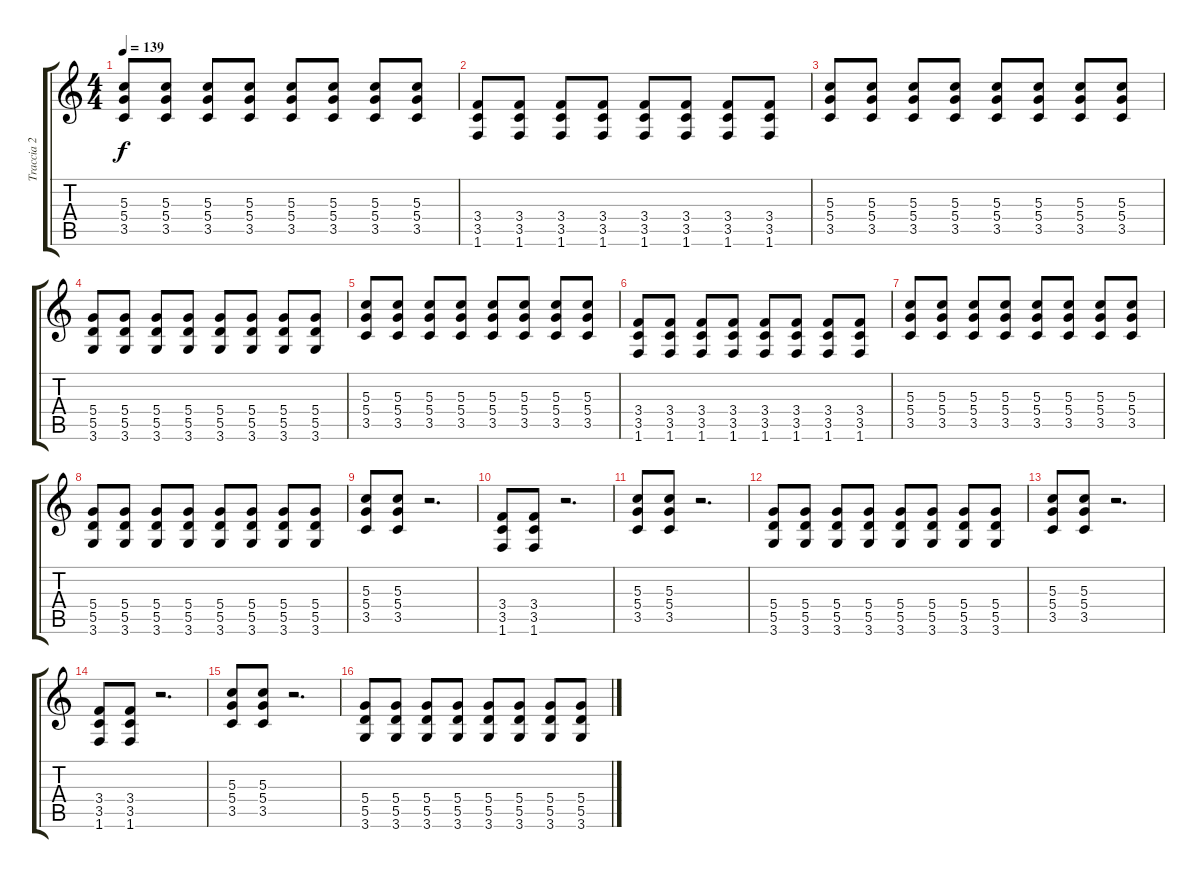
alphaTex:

\track ("Traccia 2" "Traccia 2") {instrument distortionguitar}
\staff {score tabs}
\tuning (E4 B3 G3 D3 A2 E2) {hide}
\ts (4 4)
\tempo 139
\clef g2
\ks c
(5.3 5.4 3.5).8{dy f volume 13 instrument distortionguitar} (5.3 5.4 3.5).8 (5.3 5.4 3.5).8 (5.3 5.4 3.5).8 (5.3 5.4 3.5).8 (5.3 5.4 3.5).8 (5.3 5.4 3.5).8 (5.3 5.4 3.5).8 |
(3.4 3.5 1.6).8 (3.4 3.5 1.6).8 (3.4 3.5 1.6).8 (3.4 3.5 1.6).8 (3.4 3.5 1.6).8 (3.4 3.5 1.6).8 (3.4 3.5 1.6).8 (3.4 3.5 1.6).8 |
(5.3 5.4 3.5).8 (5.3 5.4 3.5).8 (5.3 5.4 3.5).8 (5.3 5.4 3.5).8 (5.3 5.4 3.5).8 (5.3 5.4 3.5).8 (5.3 5.4 3.5).8 (5.3 5.4 3.5).8 |
(5.4 5.5 3.6).8 (5.4 5.5 3.6).8 (5.4 5.5 3.6).8 (5.4 5.5 3.6).8 (5.4 5.5 3.6).8 (5.4 5.5 3.6).8 (5.4 5.5 3.6).8 (5.4 5.5 3.6).8 |
(5.3 5.4 3.5).8{volume 13 instrument distortionguitar} (5.3 5.4 3.5).8 (5.3 5.4 3.5).8 (5.3 5.4 3.5).8 (5.3 5.4 3.5).8 (5.3 5.4 3.5).8 (5.3 5.4 3.5).8 (5.3 5.4 3.5).8 |
(3.4 3.5 1.6).8 (3.4 3.5 1.6).8 (3.4 3.5 1.6).8 (3.4 3.5 1.6).8 (3.4 3.5 1.6).8 (3.4 3.5 1.6).8 (3.4 3.5 1.6).8 (3.4 3.5 1.6).8 |
(5.3 5.4 3.5).8 (5.3 5.4 3.5).8 (5.3 5.4 3.5).8 (5.3 5.4 3.5).8 (5.3 5.4 3.5).8 (5.3 5.4 3.5).8 (5.3 5.4 3.5).8 (5.3 5.4 3.5).8 |
(5.4 5.5 3.6).8 (5.4 5.5 3.6).8 (5.4 5.5 3.6).8 (5.4 5.5 3.6).8 (5.4 5.5 3.6).8 (5.4 5.5 3.6).8 (5.4 5.5 3.6).8 (5.4 5.5 3.6).8 |
(5.3 5.4 3.5).8 (5.3 5.4 3.5).8 r.2{d} |
(3.4 3.5 1.6).8 (3.4 3.5 1.6).8 r.2{d} |
(5.3 5.4 3.5).8 (5.3 5.4 3.5).8 r.2{d} |
(5.4 5.5 3.6).8 (5.4 5.5 3.6).8 (5.4 5.5 3.6).8 (5.4 5.5 3.6).8 (5.4 5.5 3.6).8 (5.4 5.5 3.6).8 (5.4 5.5 3.6).8 (5.4 5.5 3.6).8 |
(5.3 5.4 3.5).8 (5.3 5.4 3.5).8 r.2{d} |
(3.4 3.5 1.6).8 (3.4 3.5 1.6).8 r.2{d} |
(5.3 5.4 3.5).8 (5.3 5.4 3.5).8 r.2{d} |
(5.4 5.5 3.6).8 (5.4 5.5 3.6).8 (5.4 5.5 3.6).8 (5.4 5.5 3.6).8 (5.4 5.5 3.6).8 (5.4 5.5 3.6).8 (5.4 5.5 3.6).8 (5.4 5.5 3.6).8
